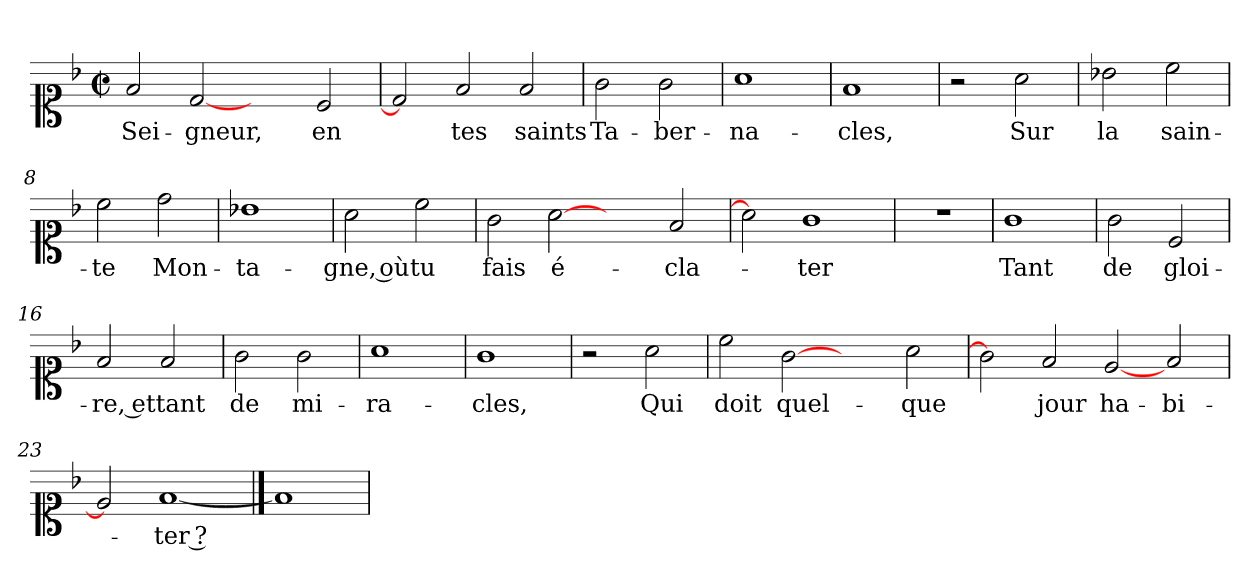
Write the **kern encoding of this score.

**kern	**text
*part1	*part1
*staff1	*staff1
*clefC1	*
*k[b-]	*
*F:	*
*M2/2	*
*met(c|)	*
=1	=1
2f/	Sei-
[2d	-gneur,
2ryy	.
2c/	en
=2	=2
2d]	.
2f/	tes
2f/	saints
=3	=3
2g\	Ta-
2g\	-ber-
=4	=4
1a	-na-
=5	=5
1f	-cles,
=6	=6
2r	.
2a\	Sur
!!LO:LB:g=z
=7	=7
2b-X\	la
2cc\	sain-
=8	=8
2cc\	-te
2dd\	Mon-
=9	=9
1b-X	-ta-
=10	=10
2a\	-gne, où
2cc\	tu
=11	=11
2g\	fais
[2a	é-
2ryy	.
2f/	-cla-
=12	=12
2a]	.
1g	-ter
=13	=13
1r	.
!!LO:LB:g=z
=14	=14
1g	Tant
=15	=15
2g\	de
2c/	gloi-
=16	=16
2f/	-re, et
2f/	tant
=17	=17
2g\	de
2g\	mi-
=18	=18
1a	-ra-
=19	=19
1g	-cles,
=20	=20
2r	.
2a\	Qui
!!LO:LB:g=z
=21	=21
2cc\	doit
[2g	quel-
2ryy	.
2a\	-que
=22	=22
2g]	.
2f/	jour
[2e	ha-
2f/	-bi-
=23	=23
2e]	.
[1f	-ter ?
==24	==24
1f]	.
=	=
*-	*-
